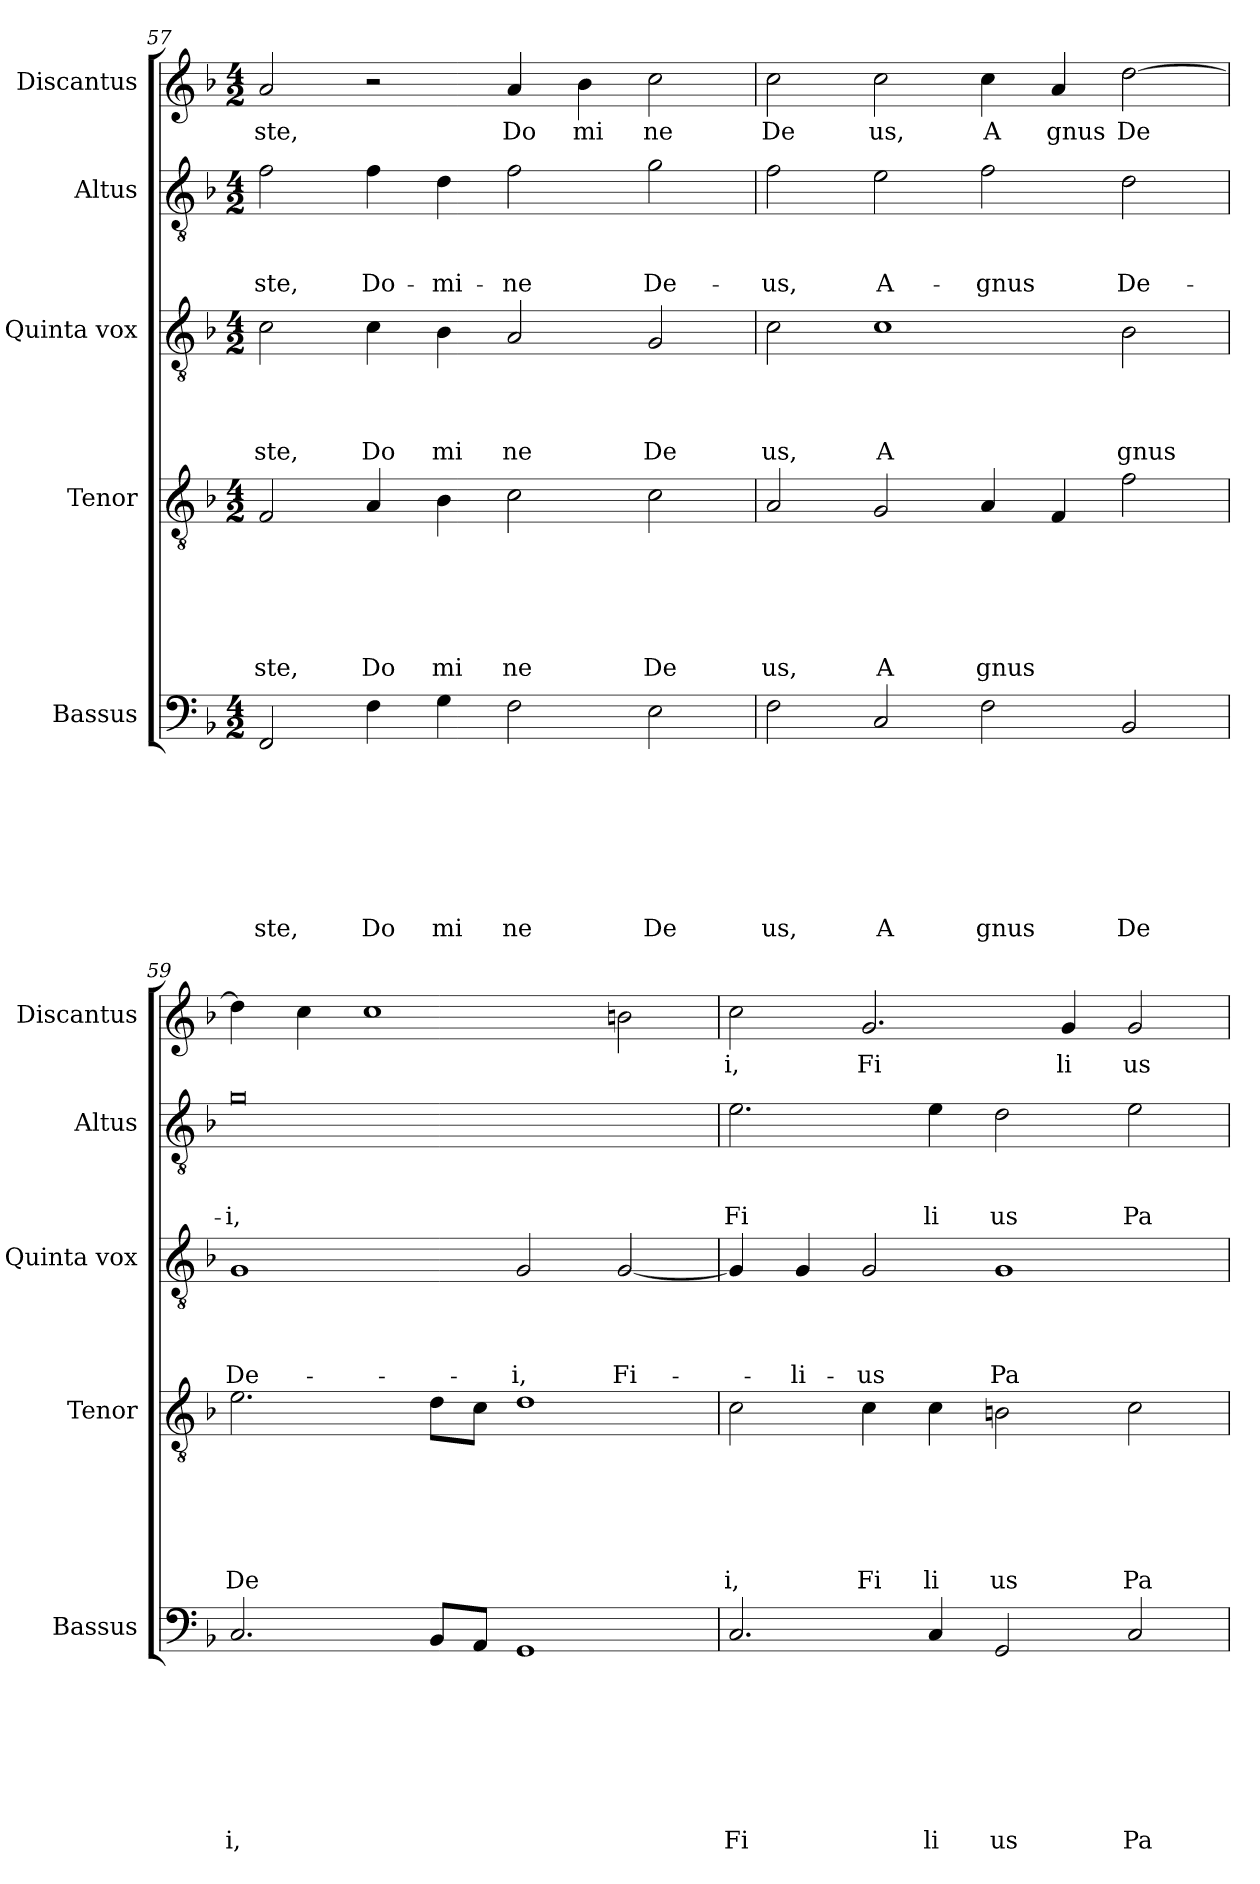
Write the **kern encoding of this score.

**kern	**text	**text	**text	**text	**text	**text	**text	**text	**kern	**text	**text	**text	**text	**text	**text	**kern	**text	**text	**text	**text	**kern	**text	**text	**text	**kern	**text
*part5	*part5	*part5	*part5	*part5	*part5	*part5	*part5	*part5	*part4	*part4	*part4	*part4	*part4	*part4	*part4	*part3	*part3	*part3	*part3	*part3	*part2	*part2	*part2	*part2	*part1	*part1
*staff5	*staff5	*staff5	*staff5	*staff5	*staff5	*staff5	*staff5	*staff5	*staff4	*staff4	*staff4	*staff4	*staff4	*staff4	*staff4	*staff3	*staff3	*staff3	*staff3	*staff3	*staff2	*staff2	*staff2	*staff2	*staff1	*staff1
*I"Bassus	*	*	*	*	*	*	*	*	*I"Tenor	*	*	*	*	*	*	*I"Quinta vox	*	*	*	*	*I"Altus	*	*	*	*I"Discantus	*
*I'Bassus	*	*	*	*	*	*	*	*	*I'Tenor	*	*	*	*	*	*	*I'Quinta vox	*	*	*	*	*I'Altus	*	*	*	*I'Discantus	*
*clefF4	*	*	*	*	*	*	*	*	*clefGv2	*	*	*	*	*	*	*clefGv2	*	*	*	*	*clefGv2	*	*	*	*clefG2	*
*ITrd-3c-5	*	*	*	*	*	*	*	*	*ITrd-3c-5	*	*	*	*	*	*	*	*	*	*	*	*ITrd-3c-5	*	*	*	*ITrd-3c-5	*
*k[b-e-]	*	*	*	*	*	*	*	*	*k[b-e-]	*	*	*	*	*	*	*k[b-]	*	*	*	*	*k[b-e-]	*	*	*	*k[b-e-]	*
*B-:	*	*	*	*	*	*	*	*	*B-:	*	*	*	*	*	*	*F:	*	*	*	*	*B-:	*	*	*	*B-:	*
*M4/2	*	*	*	*	*	*	*	*	*M4/2	*	*	*	*	*	*	*M4/2	*	*	*	*	*M4/2	*	*	*	*M4/2	*
=57	=57	=57	=57	=57	=57	=57	=57	=57	=57	=57	=57	=57	=57	=57	=57	=57	=57	=57	=57	=57	=57	=57	=57	=57	=57	=57
!	!	!	!	!	!	!	!	!LO:LY:b	!	!	!	!	!	!	!LO:LY:b	!	!	!	!	!LO:LY:b	!	!	!	!LO:LY:b	!	!LO:LY:b
2BB-/	.	.	.	.	.	.	.	ste,	2B-/	.	.	.	.	.	ste,	2c\	.	.	.	ste,	2b-\	.	.	-ste,	2dd/	ste,
!	!	!	!	!	!	!	!	!LO:LY:b	!	!	!	!	!	!	!LO:LY:b	!	!	!	!	!LO:LY:b	!	!	!	!LO:LY:b	!	!
4B-\	.	.	.	.	.	.	.	Do	4d/	.	.	.	.	.	Do	4c\	.	.	.	Do	4b-\	.	.	Do-	2r	.
!	!	!	!	!	!	!	!	!LO:LY:b	!	!	!	!	!	!	!LO:LY:b	!	!	!	!	!LO:LY:b	!	!	!	!LO:LY:b	!	!
4c\	.	.	.	.	.	.	.	mi	4e-\	.	.	.	.	.	mi	4B-\	.	.	.	mi	4g\	.	.	-mi-	.	.
!	!	!	!	!	!	!	!	!LO:LY:b	!	!	!	!	!	!	!LO:LY:b	!	!	!	!	!LO:LY:b	!	!	!	!LO:LY:b	!	!LO:LY:b
2B-\	.	.	.	.	.	.	.	ne	2f\	.	.	.	.	.	ne	2A/	.	.	.	ne	2b-\	.	.	-ne	4dd/	Do
!	!	!	!	!	!	!	!	!	!	!	!	!	!	!	!	!	!	!	!	!	!	!	!	!	!	!LO:LY:b
.	.	.	.	.	.	.	.	.	.	.	.	.	.	.	.	.	.	.	.	.	.	.	.	.	4ee-\	mi
!	!	!	!	!	!	!	!	!LO:LY:b	!	!	!	!	!	!	!LO:LY:b	!	!	!	!	!LO:LY:b	!	!	!	!LO:LY:b	!	!LO:LY:b
2A\	.	.	.	.	.	.	.	De	2f\	.	.	.	.	.	De	2G/	.	.	.	De	2cc\	.	.	De-	2ff\	ne
=58	=58	=58	=58	=58	=58	=58	=58	=58	=58	=58	=58	=58	=58	=58	=58	=58	=58	=58	=58	=58	=58	=58	=58	=58	=58	=58
!	!	!	!	!	!	!	!	!LO:LY:b	!	!	!	!	!	!	!LO:LY:b	!	!	!	!	!LO:LY:b	!	!	!	!LO:LY:b	!	!LO:LY:b
2B-\	.	.	.	.	.	.	.	us,	2d/	.	.	.	.	.	us,	2c\	.	.	.	us,	2b-\	.	.	-us,	2ff\	De
!	!	!	!	!	!	!	!	!LO:LY:b	!	!	!	!	!	!	!LO:LY:b	!	!	!	!	!LO:LY:b	!	!	!	!LO:LY:b	!	!LO:LY:b
2F/	.	.	.	.	.	.	.	A	2c/	.	.	.	.	.	A	1c	.	.	.	A	2a\	.	.	A-	2ff\	us,
!	!	!	!	!	!	!	!	!LO:LY:b	!	!	!	!	!	!	!LO:LY:b	!	!	!	!	!	!	!	!	!LO:LY:b	!	!LO:LY:b
2B-\	.	.	.	.	.	.	.	gnus	4d/	.	.	.	.	.	gnus	.	.	.	.	.	2b-\	.	.	-gnus	4ff\	A
!	!	!	!	!	!	!	!	!	!	!	!	!	!	!	!	!	!	!	!	!	!	!	!	!	!	!LO:LY:b
.	.	.	.	.	.	.	.	.	4B-/	.	.	.	.	.	.	.	.	.	.	.	.	.	.	.	4dd/	gnus
!	!	!	!	!	!	!	!	!LO:LY:b	!	!	!	!	!	!	!	!	!	!	!	!LO:LY:b	!	!	!	!LO:LY:b	!	!LO:LY:b
2E-/	.	.	.	.	.	.	.	De	2b-\	.	.	.	.	.	.	2B-\	.	.	.	gnus	2g\	.	.	De-	[<2gg\	De
!!LO:LB:g=z
=59	=59	=59	=59	=59	=59	=59	=59	=59	=59	=59	=59	=59	=59	=59	=59	=59	=59	=59	=59	=59	=59	=59	=59	=59	=59	=59
!	!	!	!	!	!	!	!	!LO:LY:b	!	!	!	!	!	!	!LO:LY:b	!	!	!	!	!LO:LY:b	!	!	!	!LO:LY:b	!	!
2.F/	.	.	.	.	.	.	.	i,	2.a\	.	.	.	.	.	De	1G	.	.	.	De-	0cc	.	.	-i,	4gg\]	.
.	.	.	.	.	.	.	.	.	.	.	.	.	.	.	.	.	.	.	.	.	.	.	.	.	4ff\	.
.	.	.	.	.	.	.	.	.	.	.	.	.	.	.	.	.	.	.	.	.	.	.	.	.	1ff	.
8E-/L	.	.	.	.	.	.	.	.	8g\L	.	.	.	.	.	.	.	.	.	.	.	.	.	.	.	.	.
8D/J	.	.	.	.	.	.	.	.	8f\J	.	.	.	.	.	.	.	.	.	.	.	.	.	.	.	.	.
!	!	!	!	!	!	!	!	!	!	!	!	!	!	!	!	!	!	!	!	!LO:LY:b	!	!	!	!	!	!
1C	.	.	.	.	.	.	.	.	1g	.	.	.	.	.	.	2G/	.	.	.	-i,	.	.	.	.	.	.
!	!	!	!	!	!	!	!	!	!	!	!	!	!	!	!	!	!	!	!	!LO:LY:b	!	!	!	!	!	!
.	.	.	.	.	.	.	.	.	.	.	.	.	.	.	.	[<2G/	.	.	.	Fi-	.	.	.	.	2ee\	.
=60	=60	=60	=60	=60	=60	=60	=60	=60	=60	=60	=60	=60	=60	=60	=60	=60	=60	=60	=60	=60	=60	=60	=60	=60	=60	=60
!	!	!	!	!	!	!	!	!LO:LY:b	!	!	!	!	!	!	!LO:LY:b	!	!	!	!	!	!	!	!	!LO:LY:b	!	!LO:LY:b
2.F/	.	.	.	.	.	.	.	Fi	2f\	.	.	.	.	.	i,	4G/]	.	.	.	.	2.a\	.	.	Fi	2ff\	i,
!	!	!	!	!	!	!	!	!	!	!	!	!	!	!	!	!	!	!	!	!LO:LY:b	!	!	!	!	!	!
.	.	.	.	.	.	.	.	.	.	.	.	.	.	.	.	4G/	.	.	.	-li-	.	.	.	.	.	.
!	!	!	!	!	!	!	!	!	!	!	!	!	!	!	!LO:LY:b	!	!	!	!	!LO:LY:b	!	!	!	!	!	!LO:LY:b
.	.	.	.	.	.	.	.	.	4f\	.	.	.	.	.	Fi	2G/	.	.	.	-us	.	.	.	.	2.cc/	Fi
!	!	!	!	!	!	!	!	!LO:LY:b	!	!	!	!	!	!	!LO:LY:b	!	!	!	!	!	!	!	!	!LO:LY:b	!	!
4F/	.	.	.	.	.	.	.	li	4f\	.	.	.	.	.	li	.	.	.	.	.	4a\	.	.	li	.	.
!	!	!	!	!	!	!	!	!LO:LY:b	!	!	!	!	!	!	!LO:LY:b	!	!	!	!	!LO:LY:b	!	!	!	!LO:LY:b	!	!
2C/	.	.	.	.	.	.	.	us	2en\	.	.	.	.	.	us	1G	.	.	.	Pa-	2g\	.	.	us	.	.
!	!	!	!	!	!	!	!	!	!	!	!	!	!	!	!	!	!	!	!	!	!	!	!	!	!	!LO:LY:b
.	.	.	.	.	.	.	.	.	.	.	.	.	.	.	.	.	.	.	.	.	.	.	.	.	4cc/	li
!	!	!	!	!	!	!	!	!LO:LY:b	!	!	!	!	!	!	!LO:LY:b	!	!	!	!	!	!	!	!	!LO:LY:b	!	!LO:LY:b
2F/	.	.	.	.	.	.	.	Pa	2f\	.	.	.	.	.	Pa	.	.	.	.	.	2a\	.	.	Pa	2cc/	us
=	=	=	=	=	=	=	=	=	=	=	=	=	=	=	=	=	=	=	=	=	=	=	=	=	=	=
*-	*-	*-	*-	*-	*-	*-	*-	*-	*-	*-	*-	*-	*-	*-	*-	*-	*-	*-	*-	*-	*-	*-	*-	*-	*-	*-
